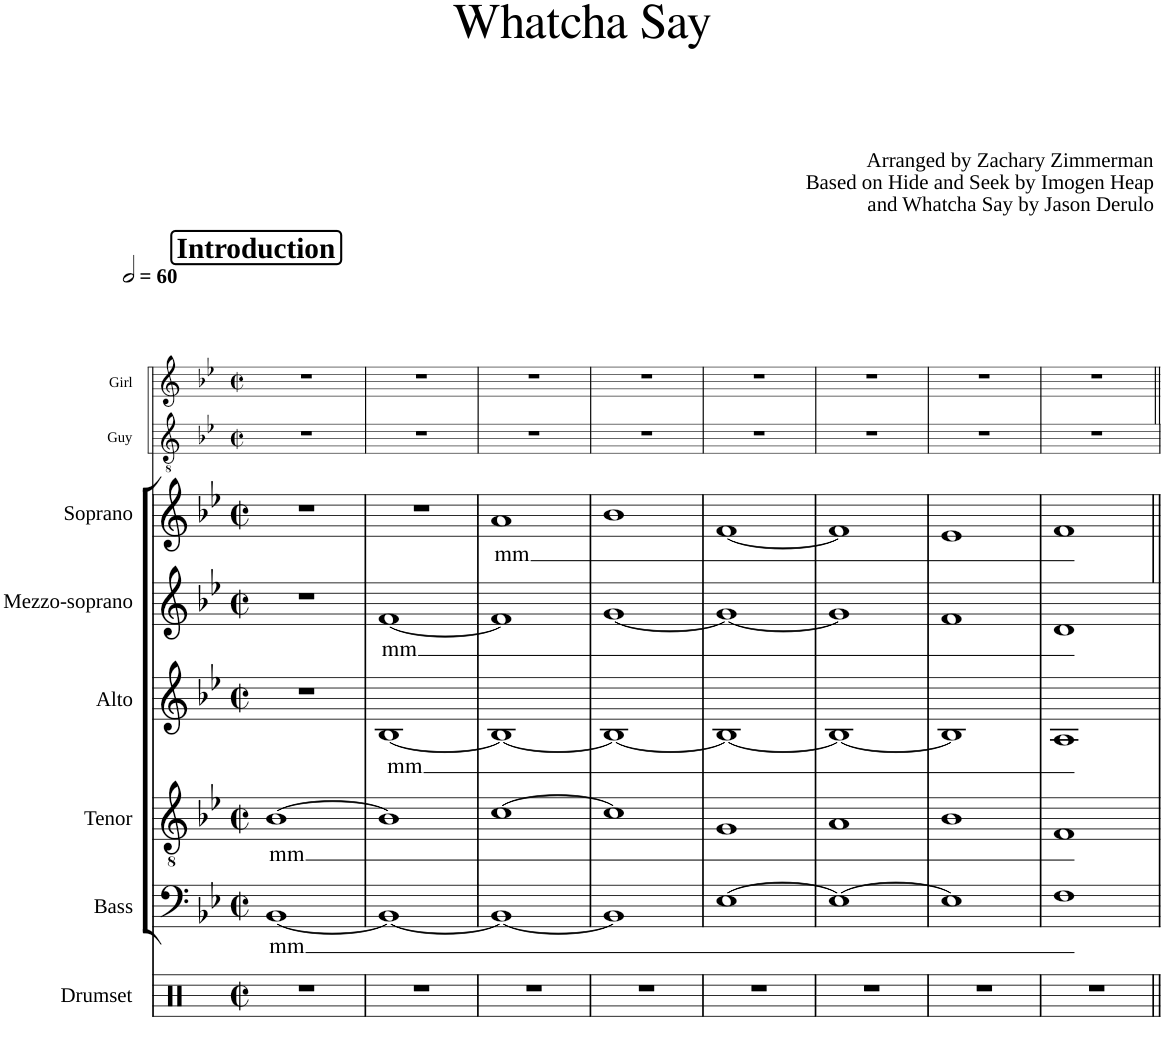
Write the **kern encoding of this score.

**kern	**kern	**text	**kern	**text	**kern	**text	**kern	**text	**kern	**text	**kern	**kern
*part8	*part7	*part7	*part6	*part6	*part5	*part5	*part4	*part4	*part3	*part3	*part2	*part1
*staff8	*staff7	*staff7	*staff6	*staff6	*staff5	*staff5	*staff4	*staff4	*staff3	*staff3	*staff2	*staff1
*I"Drumset	*I"Bass	*	*I"Tenor	*	*I"Alto	*	*I"Mezzo-soprano	*	*I"Soprano	*	*I"Guy	*I"Girl
*I'Drs.	*I'B.	*	*I'T.	*	*I'A.	*	*I'Mzs.	*	*I'S.	*	*I'Guy	*I'Girl
*	*	*	*	*	*	*	*	*	*	*	*stria5	*stria5
*clefX	*clefF4	*	*clefGv2	*	*clefG2	*	*clefG2	*	*clefG2	*	*clefGv2	*clefG2
*k[]	*k[b-e-]	*	*k[b-e-]	*	*k[b-e-]	*	*k[b-e-]	*	*k[b-e-]	*	*k[b-e-]	*k[b-e-]
*M2/2	*M2/2	*	*M2/2	*	*M2/2	*	*M2/2	*	*M2/2	*	*M2/2	*M2/2
*met(c|)	*met(c|)	*	*met(c|)	*	*met(c|)	*	*met(c|)	*	*met(c|)	*	*met(c|)	*met(c|)
*MM120	*MM120	*	*MM120	*	*MM120	*	*MM120	*	*MM120	*	*MM120	*MM120
!!LO:REH:place=s1:a:B:cj:fs=14:t=Introduction
=1	=1	=1	=1	=1	=1	=1	=1	=1	=1	=1	=1	=1
!	!	!LO:LY:b	!	!LO:LY:b	!	!	!	!	!	!	!	!
1r	[1BB-	mm	[1B-	mm	1r	.	1r	.	1r	.	1r	1r
=2	=2	=2	=2	=2	=2	=2	=2	=2	=2	=2	=2	=2
!	!	!	!	!	!	!LO:LY:b	!	!LO:LY:b	!	!	!	!
1r	1BB-_	.	1B-]	.	[1B-	mm	[1f	mm	1r	.	1r	1r
=3	=3	=3	=3	=3	=3	=3	=3	=3	=3	=3	=3	=3
!	!	!	!	!	!	!	!	!	!	!LO:LY:b	!	!
1r	1BB-_	.	[1c	.	1B-_	.	1f]	.	1a	mm	1r	1r
=4	=4	=4	=4	=4	=4	=4	=4	=4	=4	=4	=4	=4
1r	1BB-]	.	1c]	.	1B-_	.	[1g	.	1b-	.	1r	1r
=5	=5	=5	=5	=5	=5	=5	=5	=5	=5	=5	=5	=5
1r	[1E-	.	1G	.	1B-_	.	1g_	.	[1f	.	1r	1r
=6	=6	=6	=6	=6	=6	=6	=6	=6	=6	=6	=6	=6
1r	1E-_	.	1A	.	1B-_	.	1g]	.	1f]	.	1r	1r
=7	=7	=7	=7	=7	=7	=7	=7	=7	=7	=7	=7	=7
1r	1E-]	.	1B-	.	1B-]	.	1f	.	1e-	.	1r	1r
=8	=8	=8	=8	=8	=8	=8	=8	=8	=8	=8	=8	=8
1r	1F	.	1F	.	1A	.	1d	.	1f	.	1r	1r
=||	=||	=||	=||	=||	=||	=||	=||	=||	=||	=||	=||	=||
*-	*-	*-	*-	*-	*-	*-	*-	*-	*-	*-	*-	*-
